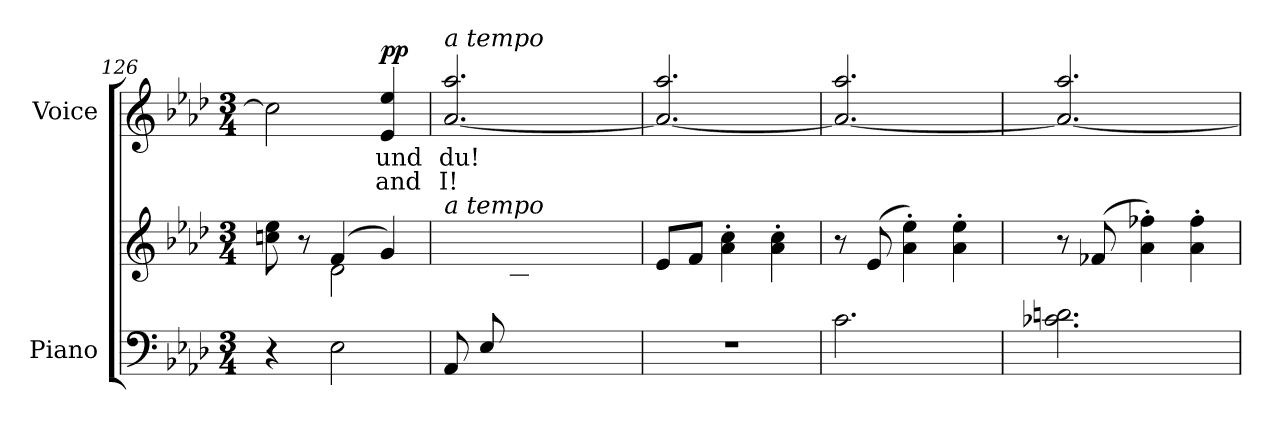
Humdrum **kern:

**kern	**kern	**kern	**text	**text	**dynam
*part2	*part2	*part1	*part1	*part1	*part1
*staff3	*staff2	*staff1	*staff1	*staff1	*staff1
*I"Piano	*	*I"Voice	*	*	*
*I'Pno	*	*	*	*	*
*clefF4	*clefG2	*clefG2	*	*	*
*k[b-e-a-d-]	*k[b-e-a-d-]	*k[b-e-a-d-]	*	*	*
*M3/4	*M3/4	*M3/4	*	*	*
=126	=126	=126	=126	=126	=126
*	*^	*	*	*	*
4r	8ccn\ 8ee-\	4ryy	2cc\]	.	.	.
.	8r	.	.	.	.	.
2E-\	(4f/	2d-\	.	.	.	.
!	!	!	!	!	!	!LO:DY:a
.	4g/)	.	4e-/ 4ee-/	und	and	pp
*	*v	*v	*	*	*	*
=127	=127	=127	=127	=127	=127
*^	*	*	*	*	*
!	!	!	!LO:TX:a:i:t=a tempo	!	!	!
!	!	!LO:TX:a:i:t=a tempo	!	!	!	!
(8AA-/L	4.ryy	4ryy	[2.a-/ 2.aa-/	-du!	I!	.
8E-/	.	.	.	.	.	.
2ryy	.	8c\	.	.	.	.
.	4.ryy	8f\	.	.	.	.
.	.	8e-\	.	.	.	.
.	.	8f\J	.	.	.	.
*v	*v	*	*	*	*	*
=128	=128	=128	=128	=128	=128
2.r	8e-/L	2.a-/_ 2.aa-/	.	.	.
.	8f/J	.	.	.	.
.	4a-\' 4cc\')	.	.	.	.
.	4a-\' 4cc\'	.	.	.	.
=129	=129	=129	=129	=129	=129
2.c\	8r	2.a-/_ 2.aa-/	.	.	.
.	(8e-/	.	.	.	.
.	4a-\' 4ee-\')	.	.	.	.
.	4a-\' 4ee-\'	.	.	.	.
=130	=130	=130	=130	=130	=130
2.c-X\ 2.dn\	8r	2.a-/_ 2.aa-/	.	.	.
.	(8f-X/	.	.	.	.
.	4a-\' 4ff-X\')	.	.	.	.
.	4a-\' 4ff-\'	.	.	.	.
=	=	=	=	=	=
*-	*-	*-	*-	*-	*-
